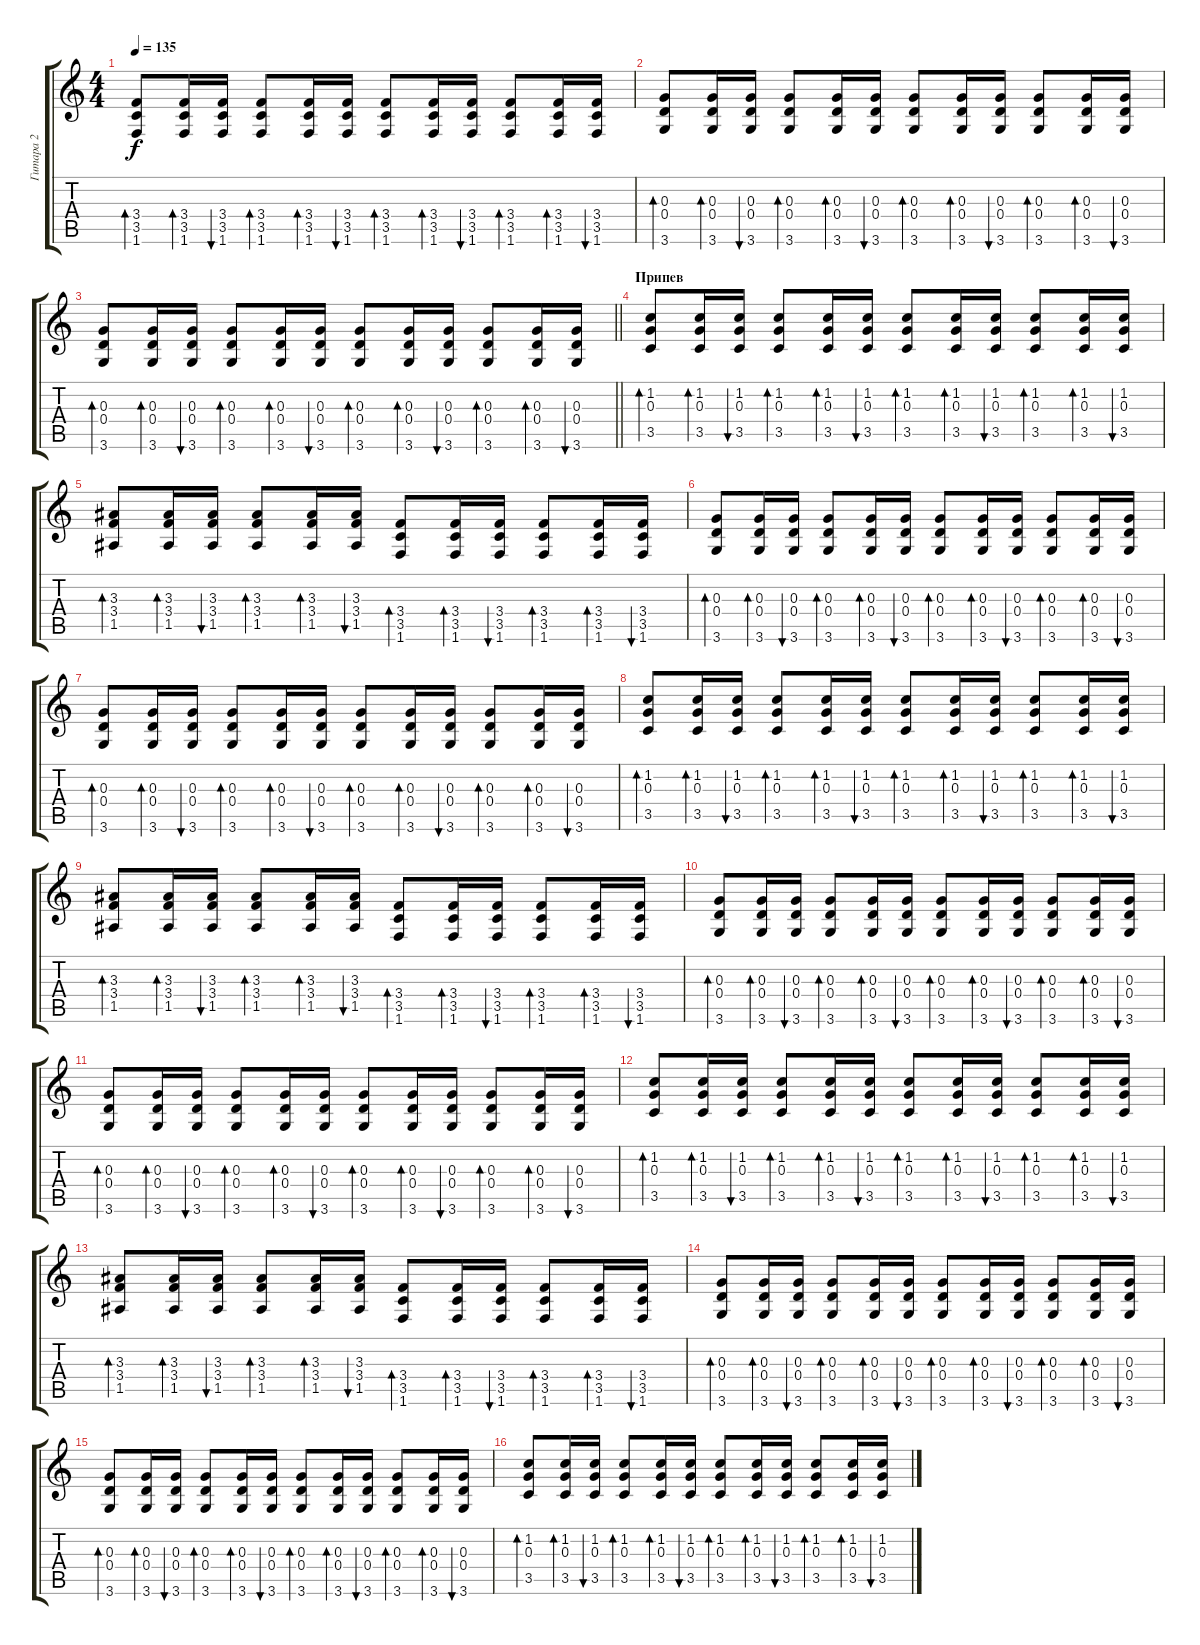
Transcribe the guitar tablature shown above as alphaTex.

\track ("Гитара 2" "Гитара 2") {instrument acousticguitarsteel}
\staff {score tabs}
\tuning (E4 B3 G3 D3 A2 E2) {hide}
\ts (4 4)
\tempo 135
\clef g2
\ks c
(3.4 3.5 1.6).8{bd 120 dy f} (3.4 3.5 1.6).16{bd 120} (3.4 3.5 1.6).16{bu 120} (3.4 3.5 1.6).8{bd 120} (3.4 3.5 1.6).16{bd 120} (3.4 3.5 1.6).16{bu 120} (3.4 3.5 1.6).8{bd 120} (3.4 3.5 1.6).16{bd 120} (3.4 3.5 1.6).16{bu 120} (3.4 3.5 1.6).8{bd 120} (3.4 3.5 1.6).16{bd 120} (3.4 3.5 1.6).16{bu 120} |
(0.3 0.4 3.6).8{bd 120} (0.3 0.4 3.6).16{bd 120} (0.3 0.4 3.6).16{bu 120} (0.3 0.4 3.6).8{bd 120} (0.3 0.4 3.6).16{bd 120} (0.3 0.4 3.6).16{bu 120} (0.3 0.4 3.6).8{bd 120} (0.3 0.4 3.6).16{bd 120} (0.3 0.4 3.6).16{bu 120} (0.3 0.4 3.6).8{bd 120} (0.3 0.4 3.6).16{bd 120} (0.3 0.4 3.6).16{bu 120} |
\barLineRight lightlight
(0.3 0.4 3.6).8{bd 120} (0.3 0.4 3.6).16{bd 120} (0.3 0.4 3.6).16{bu 120} (0.3 0.4 3.6).8{bd 120} (0.3 0.4 3.6).16{bd 120} (0.3 0.4 3.6).16{bu 120} (0.3 0.4 3.6).8{bd 120} (0.3 0.4 3.6).16{bd 120} (0.3 0.4 3.6).16{bu 120} (0.3 0.4 3.6).8{bd 120} (0.3 0.4 3.6).16{bd 120} (0.3 0.4 3.6).16{bu 120} |
\section ("" "Припев")
(1.2 0.3 3.5).8{bd 120} (1.2 0.3 3.5).16{bd 120} (1.2 0.3 3.5).16{bu 120} (1.2 0.3 3.5).8{bd 120} (1.2 0.3 3.5).16{bd 120} (1.2 0.3 3.5).16{bu 120} (1.2 0.3 3.5).8{bd 120} (1.2 0.3 3.5).16{bd 120} (1.2 0.3 3.5).16{bu 120} (1.2 0.3 3.5).8{bd 120} (1.2 0.3 3.5).16{bd 120} (1.2 0.3 3.5).16{bu 120} |
(3.3 3.4 1.5).8{bd 120} (3.3 3.4 1.5).16{bd 120} (3.3 3.4 1.5).16{bu 120} (3.3 3.4 1.5).8{bd 120} (3.3 3.4 1.5).16{bd 120} (3.3 3.4 1.5).16{bu 120} (3.4 3.5 1.6).8{bd 120} (3.4 3.5 1.6).16{bd 120} (3.4 3.5 1.6).16{bu 120} (3.4 3.5 1.6).8{bd 120} (3.4 3.5 1.6).16{bd 120} (3.4 3.5 1.6).16{bu 120} |
(0.3 0.4 3.6).8{bd 120} (0.3 0.4 3.6).16{bd 120} (0.3 0.4 3.6).16{bu 120} (0.3 0.4 3.6).8{bd 120} (0.3 0.4 3.6).16{bd 120} (0.3 0.4 3.6).16{bu 120} (0.3 0.4 3.6).8{bd 120} (0.3 0.4 3.6).16{bd 120} (0.3 0.4 3.6).16{bu 120} (0.3 0.4 3.6).8{bd 120} (0.3 0.4 3.6).16{bd 120} (0.3 0.4 3.6).16{bu 120} |
(0.3 0.4 3.6).8{bd 120} (0.3 0.4 3.6).16{bd 120} (0.3 0.4 3.6).16{bu 120} (0.3 0.4 3.6).8{bd 120} (0.3 0.4 3.6).16{bd 120} (0.3 0.4 3.6).16{bu 120} (0.3 0.4 3.6).8{bd 120} (0.3 0.4 3.6).16{bd 120} (0.3 0.4 3.6).16{bu 120} (0.3 0.4 3.6).8{bd 120} (0.3 0.4 3.6).16{bd 120} (0.3 0.4 3.6).16{bu 120} |
(1.2 0.3 3.5).8{bd 120} (1.2 0.3 3.5).16{bd 120} (1.2 0.3 3.5).16{bu 120} (1.2 0.3 3.5).8{bd 120} (1.2 0.3 3.5).16{bd 120} (1.2 0.3 3.5).16{bu 120} (1.2 0.3 3.5).8{bd 120} (1.2 0.3 3.5).16{bd 120} (1.2 0.3 3.5).16{bu 120} (1.2 0.3 3.5).8{bd 120} (1.2 0.3 3.5).16{bd 120} (1.2 0.3 3.5).16{bu 120} |
(3.3 3.4 1.5).8{bd 120} (3.3 3.4 1.5).16{bd 120} (3.3 3.4 1.5).16{bu 120} (3.3 3.4 1.5).8{bd 120} (3.3 3.4 1.5).16{bd 120} (3.3 3.4 1.5).16{bu 120} (3.4 3.5 1.6).8{bd 120} (3.4 3.5 1.6).16{bd 120} (3.4 3.5 1.6).16{bu 120} (3.4 3.5 1.6).8{bd 120} (3.4 3.5 1.6).16{bd 120} (3.4 3.5 1.6).16{bu 120} |
(0.3 0.4 3.6).8{bd 120} (0.3 0.4 3.6).16{bd 120} (0.3 0.4 3.6).16{bu 120} (0.3 0.4 3.6).8{bd 120} (0.3 0.4 3.6).16{bd 120} (0.3 0.4 3.6).16{bu 120} (0.3 0.4 3.6).8{bd 120} (0.3 0.4 3.6).16{bd 120} (0.3 0.4 3.6).16{bu 120} (0.3 0.4 3.6).8{bd 120} (0.3 0.4 3.6).16{bd 120} (0.3 0.4 3.6).16{bu 120} |
(0.3 0.4 3.6).8{bd 120} (0.3 0.4 3.6).16{bd 120} (0.3 0.4 3.6).16{bu 120} (0.3 0.4 3.6).8{bd 120} (0.3 0.4 3.6).16{bd 120} (0.3 0.4 3.6).16{bu 120} (0.3 0.4 3.6).8{bd 120} (0.3 0.4 3.6).16{bd 120} (0.3 0.4 3.6).16{bu 120} (0.3 0.4 3.6).8{bd 120} (0.3 0.4 3.6).16{bd 120} (0.3 0.4 3.6).16{bu 120} |
(1.2 0.3 3.5).8{bd 120} (1.2 0.3 3.5).16{bd 120} (1.2 0.3 3.5).16{bu 120} (1.2 0.3 3.5).8{bd 120} (1.2 0.3 3.5).16{bd 120} (1.2 0.3 3.5).16{bu 120} (1.2 0.3 3.5).8{bd 120} (1.2 0.3 3.5).16{bd 120} (1.2 0.3 3.5).16{bu 120} (1.2 0.3 3.5).8{bd 120} (1.2 0.3 3.5).16{bd 120} (1.2 0.3 3.5).16{bu 120} |
(3.3 3.4 1.5).8{bd 120} (3.3 3.4 1.5).16{bd 120} (3.3 3.4 1.5).16{bu 120} (3.3 3.4 1.5).8{bd 120} (3.3 3.4 1.5).16{bd 120} (3.3 3.4 1.5).16{bu 120} (3.4 3.5 1.6).8{bd 120} (3.4 3.5 1.6).16{bd 120} (3.4 3.5 1.6).16{bu 120} (3.4 3.5 1.6).8{bd 120} (3.4 3.5 1.6).16{bd 120} (3.4 3.5 1.6).16{bu 120} |
(0.3 0.4 3.6).8{bd 120} (0.3 0.4 3.6).16{bd 120} (0.3 0.4 3.6).16{bu 120} (0.3 0.4 3.6).8{bd 120} (0.3 0.4 3.6).16{bd 120} (0.3 0.4 3.6).16{bu 120} (0.3 0.4 3.6).8{bd 120} (0.3 0.4 3.6).16{bd 120} (0.3 0.4 3.6).16{bu 120} (0.3 0.4 3.6).8{bd 120} (0.3 0.4 3.6).16{bd 120} (0.3 0.4 3.6).16{bu 120} |
(0.3 0.4 3.6).8{bd 120} (0.3 0.4 3.6).16{bd 120} (0.3 0.4 3.6).16{bu 120} (0.3 0.4 3.6).8{bd 120} (0.3 0.4 3.6).16{bd 120} (0.3 0.4 3.6).16{bu 120} (0.3 0.4 3.6).8{bd 120} (0.3 0.4 3.6).16{bd 120} (0.3 0.4 3.6).16{bu 120} (0.3 0.4 3.6).8{bd 120} (0.3 0.4 3.6).16{bd 120} (0.3 0.4 3.6).16{bu 120} |
(1.2 0.3 3.5).8{bd 120} (1.2 0.3 3.5).16{bd 120} (1.2 0.3 3.5).16{bu 120} (1.2 0.3 3.5).8{bd 120} (1.2 0.3 3.5).16{bd 120} (1.2 0.3 3.5).16{bu 120} (1.2 0.3 3.5).8{bd 120} (1.2 0.3 3.5).16{bd 120} (1.2 0.3 3.5).16{bu 120} (1.2 0.3 3.5).8{bd 120} (1.2 0.3 3.5).16{bd 120} (1.2 0.3 3.5).16{bu 120}
